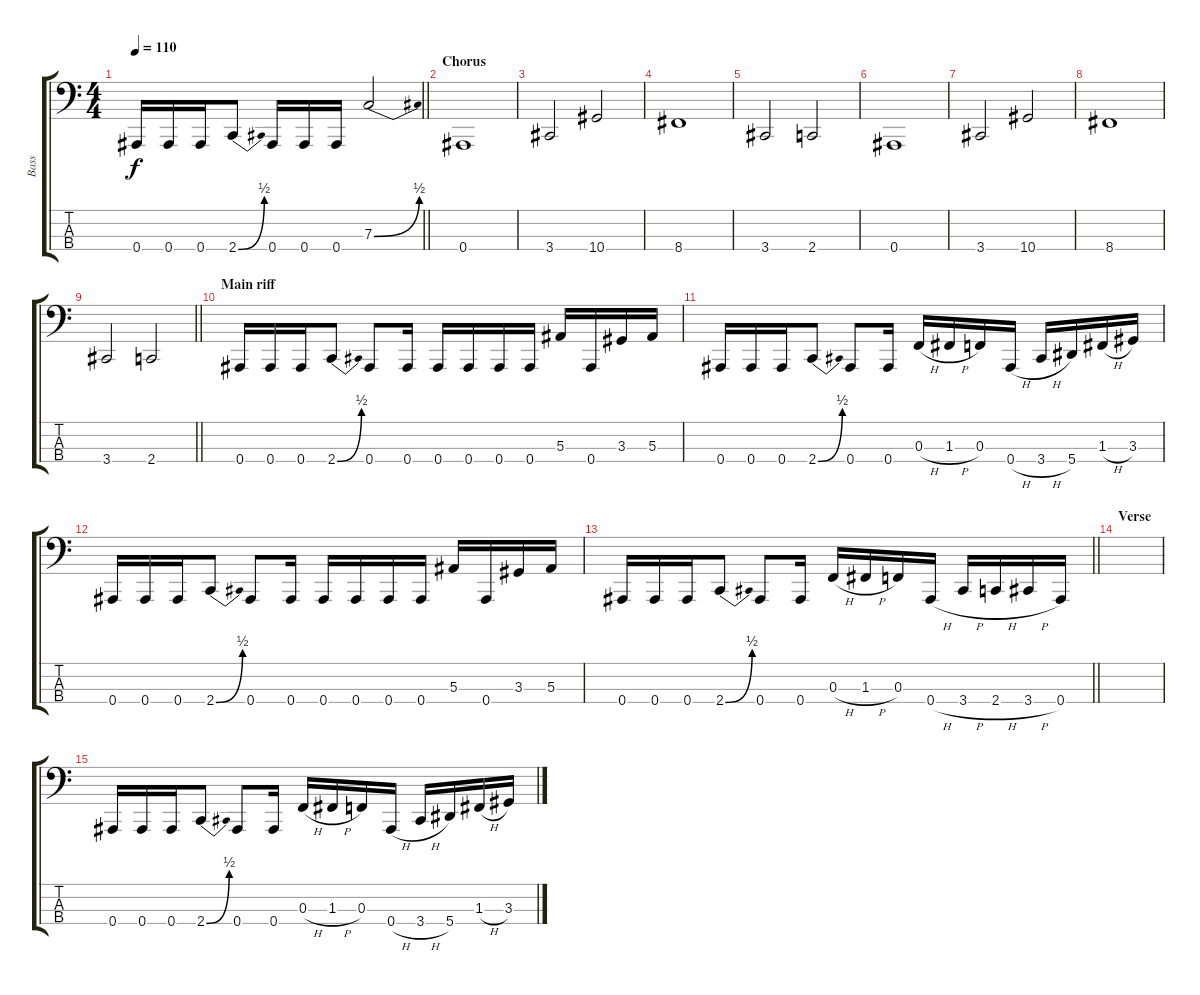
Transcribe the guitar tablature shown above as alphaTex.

\track ("Bass" "Bass") {instrument electricbasspick}
\staff {score tabs}
\tuning (Eb2 Bb1 F1 Bb0) {hide}
\ts (4 4)
\tempo 110
\clef f4
\barLineRight lightlight
\ks c
0.4.16{dy f} 0.4.16 0.4.16 2.4{be (bend 0 0 60 2)}.8 0.4.16 0.4.16 0.4.16 7.3{be (bend 0 0 60 2)}.2 |
\section ("" "Chorus")
0.4.1 |
3.4.2 10.4.2 |
8.4.1 |
3.4.2 2.4.2 |
0.4.1 |
3.4.2 10.4.2 |
8.4.1 |
\barLineRight lightlight
3.4.2 2.4.2 |
\section ("" "Main riff")
0.4.16 0.4.16 0.4.16 2.4{be (bend 0 0 60 2)}.8 0.4.8 0.4.16 0.4.16 0.4.16 0.4.16 0.4.16 5.3.16 0.4.16 3.3.16 5.3.16 |
0.4.16 0.4.16 0.4.16 2.4{be (bend 0 0 60 2)}.8 0.4.8 0.4.16 0.3{h}.16 1.3{h}.16 0.3.16 0.4{h}.16 3.4{h}.16 5.4.16 1.3{h}.16 3.3.16 |
0.4.16 0.4.16 0.4.16 2.4{be (bend 0 0 60 2)}.8 0.4.8 0.4.16 0.4.16 0.4.16 0.4.16 0.4.16 5.3.16 0.4.16 3.3.16 5.3.16 |
\barLineRight lightlight
0.4.16 0.4.16 0.4.16 2.4{be (bend 0 0 60 2)}.8 0.4.8 0.4.16 0.3{h}.16 1.3{h}.16 0.3.16 0.4{h}.16 3.4{h}.16 2.4{h}.16 3.4{h}.16 0.4.16 |
\section ("" "Verse")
|
0.4.16 0.4.16 0.4.16 2.4{be (bend 0 0 60 2)}.8 0.4.8 0.4.16 0.3{h}.16 1.3{h}.16 0.3.16 0.4{h}.16 3.4{h}.16 5.4.16 1.3{h}.16 3.3.16
